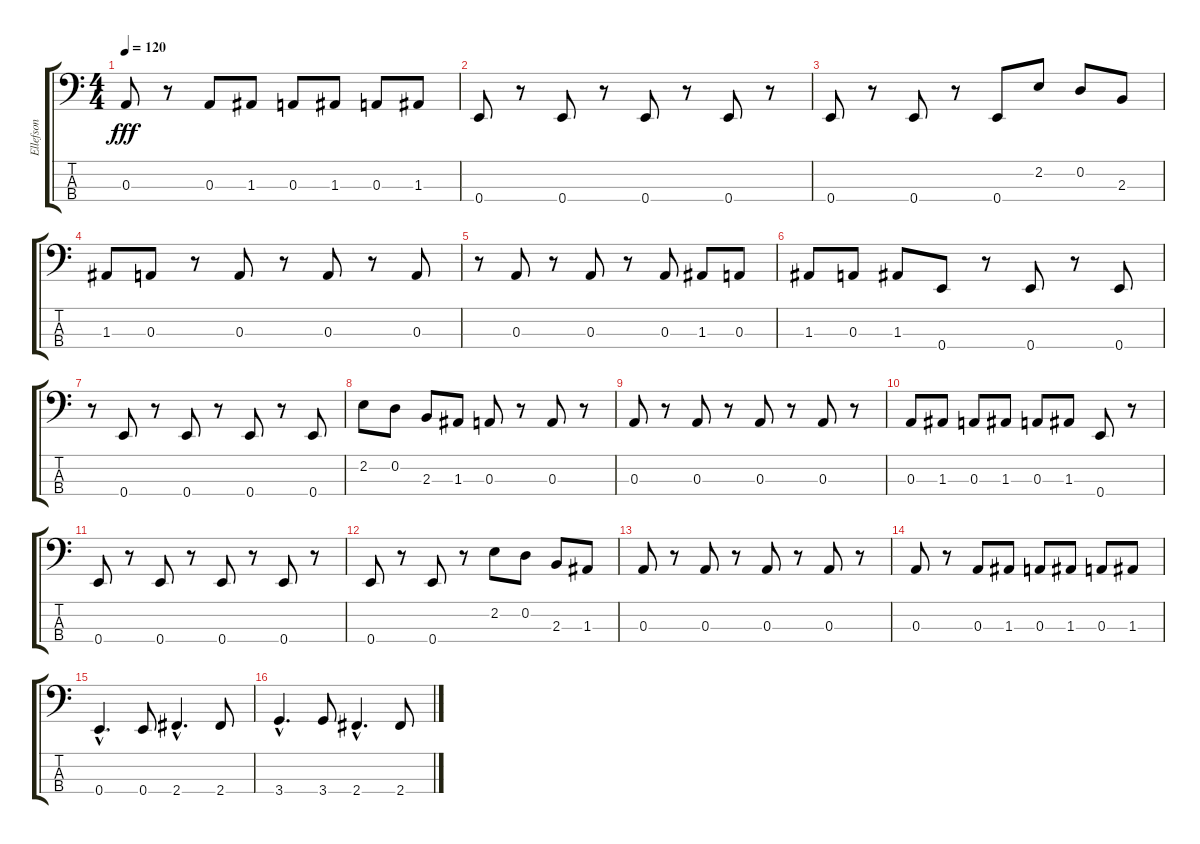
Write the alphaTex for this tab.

\track ("Ellefson" "Ellefson") {instrument electricbasspick}
\staff {score tabs}
\tuning (G2 D2 A1 E1) {hide}
\ts (4 4)
\tempo 120
\clef f4
\ks c
0.3.8{dy fff} r.8 0.3.8 1.3.8 0.3.8 1.3.8 0.3.8 1.3.8 |
0.4.8 r.8 0.4.8 r.8 0.4.8 r.8 0.4.8 r.8 |
0.4.8 r.8 0.4.8 r.8 0.4.8 2.2.8 0.2.8 2.3.8 |
1.3.8 0.3.8 r.8 0.3.8 r.8 0.3.8 r.8 0.3.8 |
r.8 0.3.8 r.8 0.3.8 r.8 0.3.8 1.3.8 0.3.8 |
1.3.8 0.3.8 1.3.8 0.4.8 r.8 0.4.8 r.8 0.4.8 |
r.8 0.4.8 r.8 0.4.8 r.8 0.4.8 r.8 0.4.8 |
2.2.8 0.2.8 2.3.8 1.3.8 0.3.8 r.8 0.3.8 r.8 |
0.3.8 r.8 0.3.8 r.8 0.3.8 r.8 0.3.8 r.8 |
0.3.8 1.3.8 0.3.8 1.3.8 0.3.8 1.3.8 0.4.8 r.8 |
0.4.8 r.8 0.4.8 r.8 0.4.8 r.8 0.4.8 r.8 |
0.4.8 r.8 0.4.8 r.8 2.2.8 0.2.8 2.3.8 1.3.8 |
0.3.8 r.8 0.3.8 r.8 0.3.8 r.8 0.3.8 r.8 |
0.3.8 r.8 0.3.8 1.3.8 0.3.8 1.3.8 0.3.8 1.3.8 |
0.4{hac}.4{d} 0.4.8 2.4{hac}.4{d} 2.4.8 |
3.4{hac}.4{d} 3.4.8 2.4{hac}.4{d} 2.4.8
